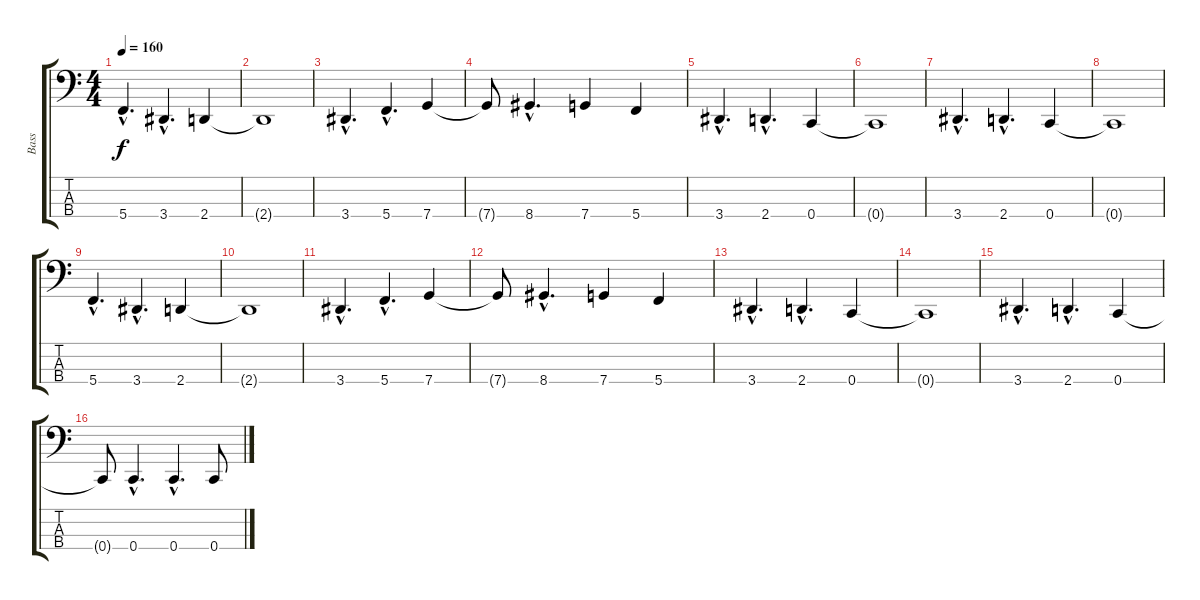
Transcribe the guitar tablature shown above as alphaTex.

\track ("Bass" "Bass") {instrument electricbasspick}
\staff {score tabs}
\tuning (F2 C2 G1 C1) {hide}
\ts (4 4)
\tempo 160
\clef f4
\ks c
5.4{hac}.4{d dy f} 3.4{hac}.4{d} 2.4.4 |
2.4{t}.1 |
3.4{hac}.4{d} 5.4{hac}.4{d} 7.4.4 |
7.4{t}.8 8.4{hac}.4{d} 7.4.4 5.4.4 |
3.4{hac}.4{d} 2.4{hac}.4{d} 0.4.4 |
0.4{t}.1 |
3.4{hac}.4{d} 2.4{hac}.4{d} 0.4.4 |
0.4{t}.1 |
5.4{hac}.4{d} 3.4{hac}.4{d} 2.4.4 |
2.4{t}.1 |
3.4{hac}.4{d} 5.4{hac}.4{d} 7.4.4 |
7.4{t}.8 8.4{hac}.4{d} 7.4.4 5.4.4 |
3.4{hac}.4{d} 2.4{hac}.4{d} 0.4.4 |
0.4{t}.1 |
3.4{hac}.4{d} 2.4{hac}.4{d} 0.4.4 |
0.4{t}.8 0.4{hac}.4{d} 0.4{hac}.4{d} 0.4.8
